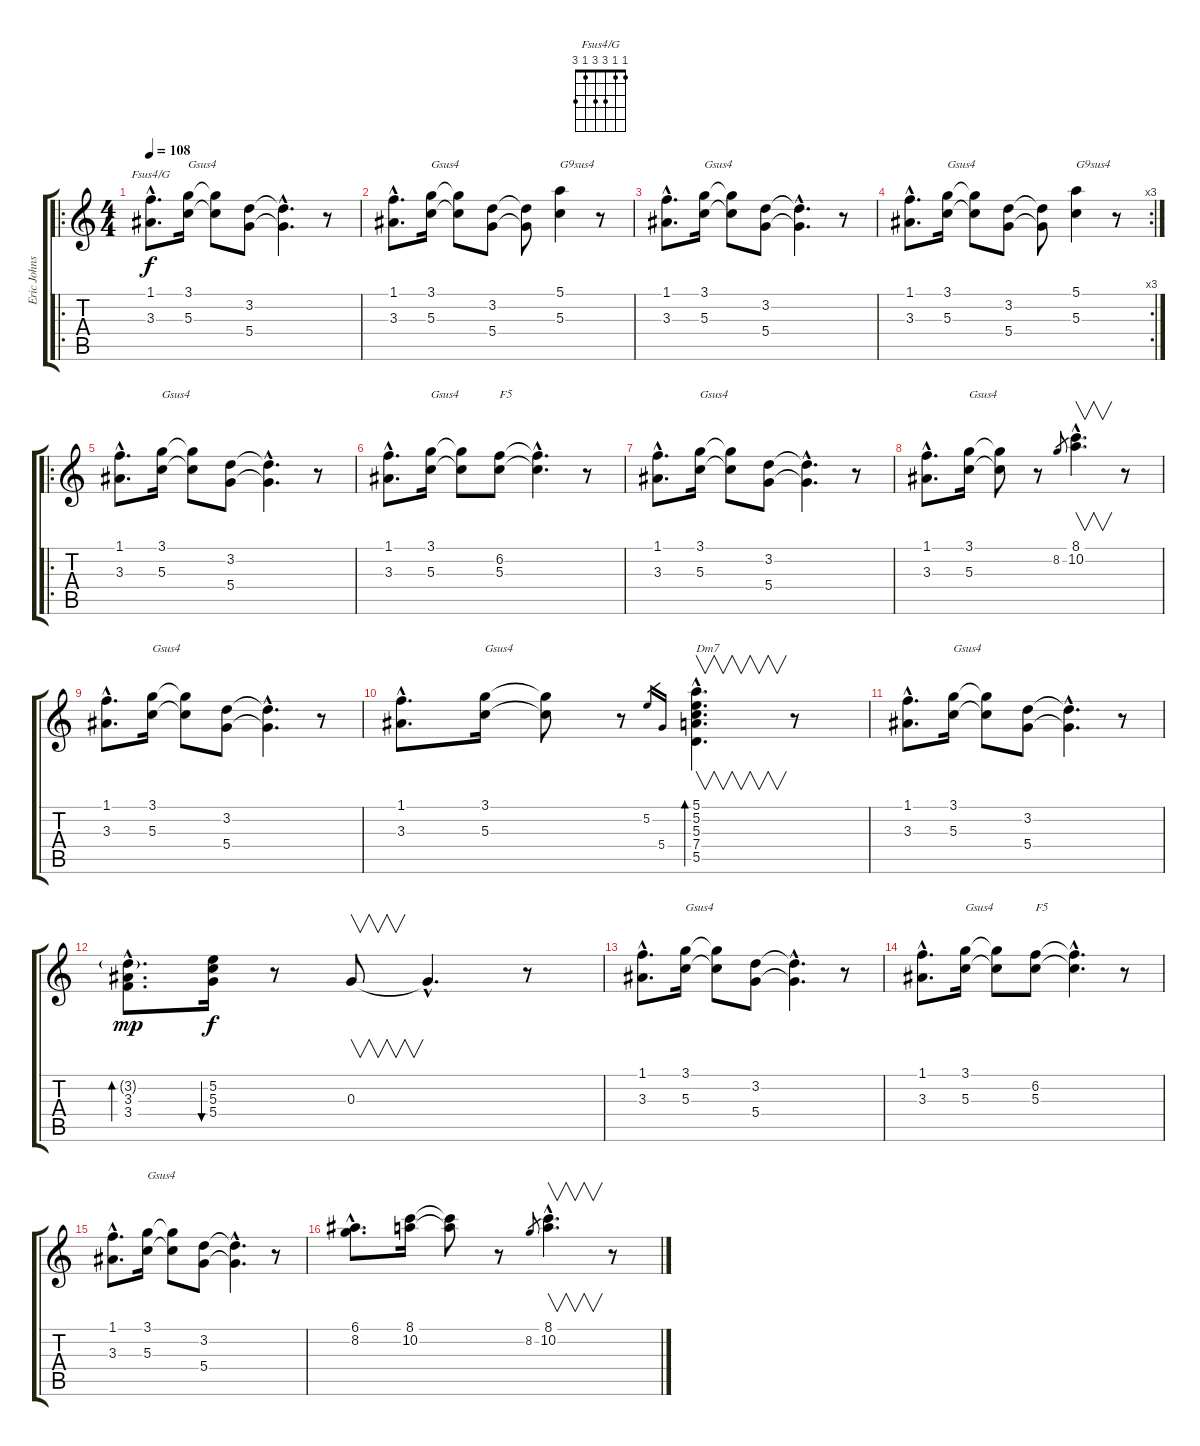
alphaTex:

\track ("Eric Johnson [Rhy]" "Eric Johns") {instrument electricguitarjazz}
\staff {score tabs}
\tuning (E4 B3 G3 D3 A2 E2) {hide}
\chord ("Fsus4/G" 1 1 3 3 1 3)
\ro
\ts (4 4)
\tempo 108
\clef g2
\ks c
(1.1{hac} 3.3{hac}).8{d ch "Fsus4/G" dy f instrument electricguitarjazz} (3.1 5.3).16{txt "Gsus4"} (3.1{t} 5.3{t}).8 (3.2 5.4).8 (3.2{hac t} 5.4{hac t}).4{d} r.8 |
(1.1{hac} 3.3{hac}).8{d} (3.1 5.3).16{txt "Gsus4"} (3.1{t} 5.3{t}).8 (3.2 5.4).8 (3.2{t} 5.4{t}).8 (5.1 5.3).4{txt "G9sus4"} r.8 |
(1.1{hac} 3.3{hac}).8{d} (3.1 5.3).16{txt "Gsus4"} (3.1{t} 5.3{t}).8 (3.2 5.4).8 (3.2{hac t} 5.4{hac t}).4{d} r.8 |
\rc 3
(1.1{hac} 3.3{hac}).8{d} (3.1 5.3).16{txt "Gsus4"} (3.1{t} 5.3{t}).8 (3.2 5.4).8 (3.2{t} 5.4{t}).8 (5.1 5.3).4{txt "G9sus4"} r.8 |
\ro
(1.1{hac} 3.3{hac}).8{d} (3.1 5.3).16{txt "Gsus4"} (3.1{t} 5.3{t}).8 (3.2 5.4).8 (3.2{hac t} 5.4{hac t}).4{d} r.8 |
(1.1{hac} 3.3{hac}).8{d} (3.1 5.3).16{txt "Gsus4"} (3.1{t} 5.3{t}).8 (6.2 5.3).8{txt "F5"} (6.2{hac t} 5.3{hac t}).4{d} r.8 |
(1.1{hac} 3.3{hac}).8{d} (3.1 5.3).16{txt "Gsus4"} (3.1{t} 5.3{t}).8 (3.2 5.4).8 (3.2{hac t} 5.4{hac t}).4{d} r.8 |
(1.1{hac} 3.3{hac}).8{d} (3.1 5.3).16{txt "Gsus4"} (3.1{t} 5.3{t}).8 r.8 8.2.8{gr} (8.1{hac} 10.2{hac}).4{v d} r.8 |
(1.1{hac} 3.3{hac}).8{d} (3.1 5.3).16{txt "Gsus4"} (3.1{t} 5.3{t}).8 (3.2 5.4).8 (3.2{hac t} 5.4{hac t}).4{d} r.8 |
(1.1{hac} 3.3{hac}).8{d} (3.1 5.3).16{txt "Gsus4"} (3.1{t} 5.3{t}).8 r.8 5.2.16{gr} 5.4.16{gr} (5.1{hac} 5.2{hac} 5.3{hac} 7.4{hac} 5.5{hac}).4{v d bd 60 txt "Dm7"} r.8 |
(1.1{hac} 3.3{hac}).8{d} (3.1 5.3).16{txt "Gsus4"} (3.1{t} 5.3{t}).8 (3.2 5.4).8 (3.2{hac t} 5.4{hac t}).4{d} r.8 |
(3.2{g hac} 3.3{hac} 3.4{hac}).8{d bd 60 dy mp} (5.2 5.3 5.4).16{bu 60 dy f} r.8 0.3.8{v} 0.3{hac t}.4{d} r.8 |
(1.1{hac} 3.3{hac}).8{d} (3.1 5.3).16{txt "Gsus4"} (3.1{t} 5.3{t}).8 (3.2 5.4).8 (3.2{hac t} 5.4{hac t}).4{d} r.8 |
(1.1{hac} 3.3{hac}).8{d} (3.1 5.3).16{txt "Gsus4"} (3.1{t} 5.3{t}).8 (6.2 5.3).8{txt "F5"} (6.2{hac t} 5.3{hac t}).4{d} r.8 |
(1.1{hac} 3.3{hac}).8{d} (3.1 5.3).16{txt "Gsus4"} (3.1{t} 5.3{t}).8 (3.2 5.4).8 (3.2{hac t} 5.4{hac t}).4{d} r.8 |
(6.1{hac} 8.2{hac}).8{d} (8.1 10.2).16 (8.1{t} 10.2{t}).8 r.8 8.2.8{gr} (8.1{hac} 10.2{hac}).4{v d} r.8
